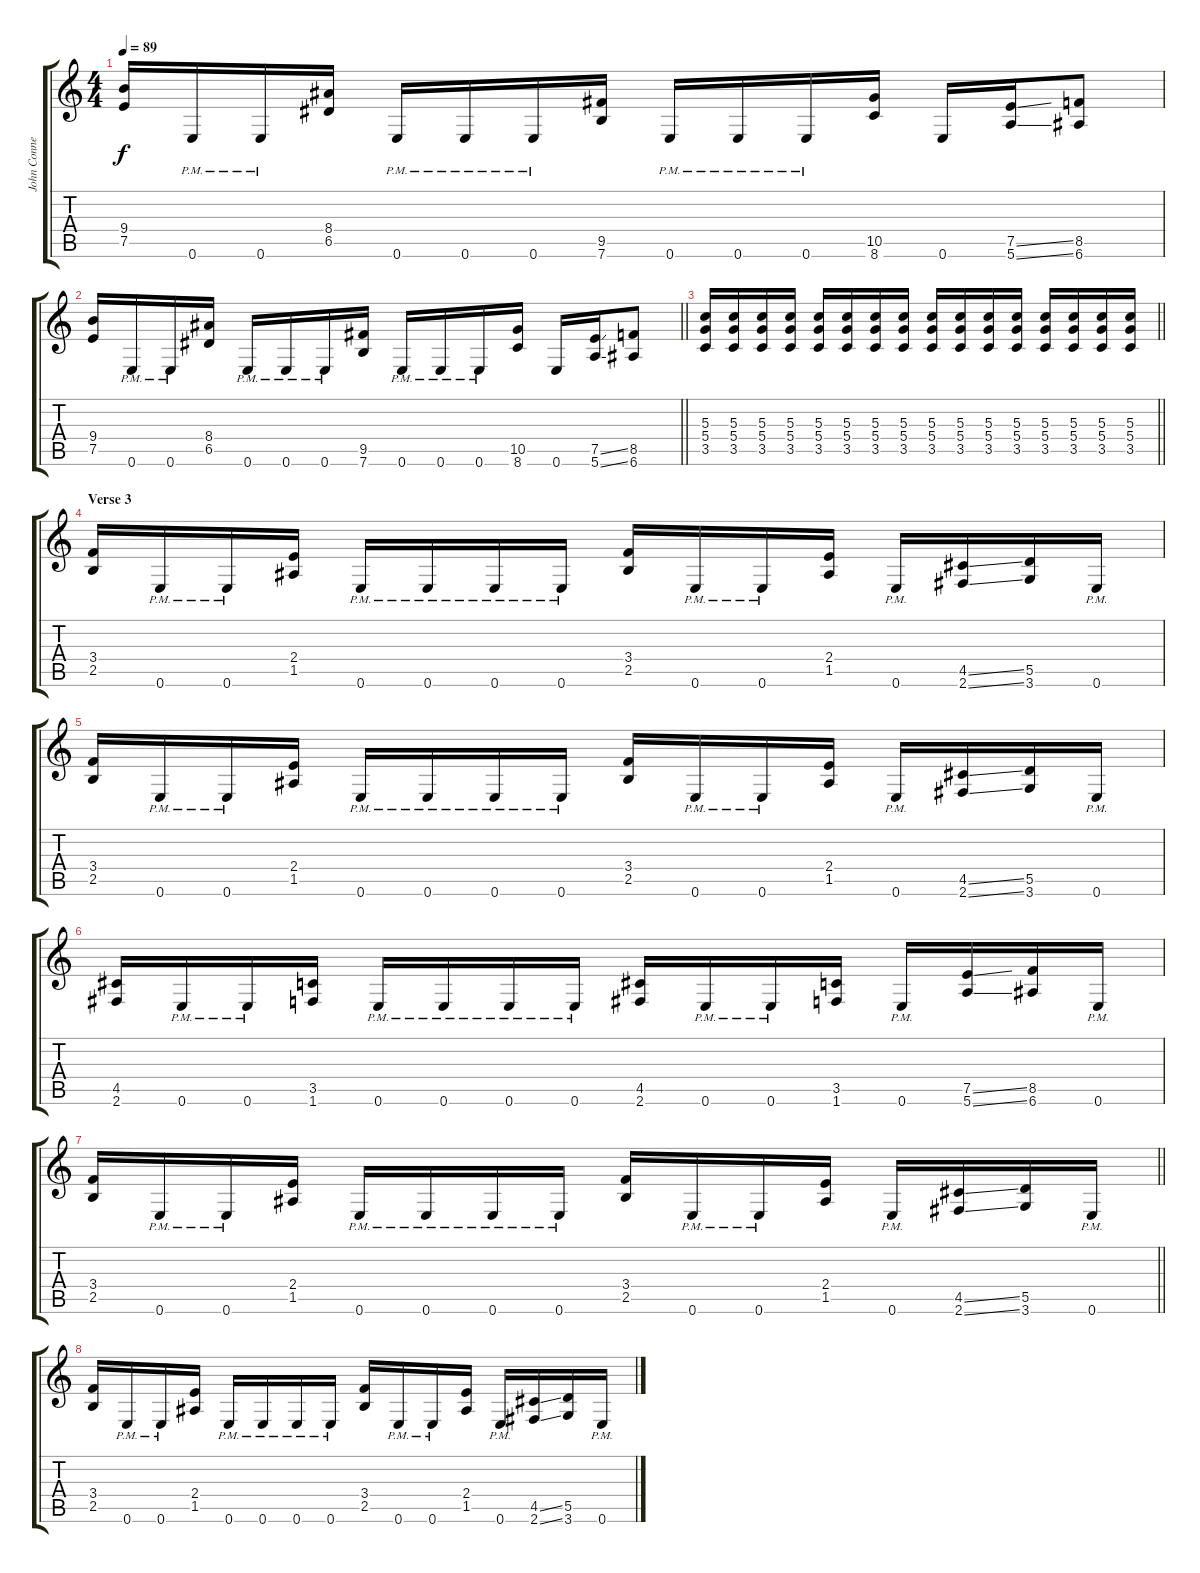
\track ("John Connelly (Rhythm Guitar)" "John Conne") {instrument distortionguitar}
\staff {score tabs}
\tuning (E4 B3 G3 D3 A2 E2) {hide}
\ts (4 4)
\tempo 89
\clef g2
\ks c
(9.4 7.5).16{dy f} 0.6{pm}.16 0.6{pm}.16 (8.4 6.5).16 0.6{pm}.16 0.6{pm}.16 0.6{pm}.16 (9.5 7.6).16 0.6{pm}.16 0.6{pm}.16 0.6{pm}.16 (10.5 8.6).16 0.6.16 (7.5{ss} 5.6{ss}).16 (8.5 6.6).8 |
\barLineRight lightlight
(9.4 7.5).16 0.6{pm}.16 0.6{pm}.16 (8.4 6.5).16 0.6{pm}.16 0.6{pm}.16 0.6{pm}.16 (9.5 7.6).16 0.6{pm}.16 0.6{pm}.16 0.6{pm}.16 (10.5 8.6).16 0.6.16 (7.5{ss} 5.6{ss}).16 (8.5 6.6).8 |
\barLineRight lightlight
(5.3 5.4 3.5).16 (5.3 5.4 3.5).16 (5.3 5.4 3.5).16 (5.3 5.4 3.5).16 (5.3 5.4 3.5).16 (5.3 5.4 3.5).16 (5.3 5.4 3.5).16 (5.3 5.4 3.5).16 (5.3 5.4 3.5).16 (5.3 5.4 3.5).16 (5.3 5.4 3.5).16 (5.3 5.4 3.5).16 (5.3 5.4 3.5).16 (5.3 5.4 3.5).16 (5.3 5.4 3.5).16 (5.3 5.4 3.5).16 |
\section ("" "Verse 3")
(3.4 2.5).16 0.6{pm}.16 0.6{pm}.16 (2.4 1.5).16 0.6{pm}.16 0.6{pm}.16 0.6{pm}.16 0.6{pm}.16 (3.4 2.5).16 0.6{pm}.16 0.6{pm}.16 (2.4 1.5).16 0.6{pm}.16 (4.5{ss} 2.6{ss}).16 (5.5 3.6).16 0.6{pm}.16 |
(3.4 2.5).16 0.6{pm}.16 0.6{pm}.16 (2.4 1.5).16 0.6{pm}.16 0.6{pm}.16 0.6{pm}.16 0.6{pm}.16 (3.4 2.5).16 0.6{pm}.16 0.6{pm}.16 (2.4 1.5).16 0.6{pm}.16 (4.5{ss} 2.6{ss}).16 (5.5 3.6).16 0.6{pm}.16 |
(4.5 2.6).16 0.6{pm}.16 0.6{pm}.16 (3.5 1.6).16 0.6{pm}.16 0.6{pm}.16 0.6{pm}.16 0.6{pm}.16 (4.5 2.6).16 0.6{pm}.16 0.6{pm}.16 (3.5 1.6).16 0.6{pm}.16 (7.5{ss} 5.6{ss}).16 (8.5 6.6).16 0.6{pm}.16 |
\barLineRight lightlight
(3.4 2.5).16 0.6{pm}.16 0.6{pm}.16 (2.4 1.5).16 0.6{pm}.16 0.6{pm}.16 0.6{pm}.16 0.6{pm}.16 (3.4 2.5).16 0.6{pm}.16 0.6{pm}.16 (2.4 1.5).16 0.6{pm}.16 (4.5{ss} 2.6{ss}).16 (5.5 3.6).16 0.6{pm}.16 |
(3.4 2.5).16 0.6{pm}.16 0.6{pm}.16 (2.4 1.5).16 0.6{pm}.16 0.6{pm}.16 0.6{pm}.16 0.6{pm}.16 (3.4 2.5).16 0.6{pm}.16 0.6{pm}.16 (2.4 1.5).16 0.6{pm}.16 (4.5{ss} 2.6{ss}).16 (5.5 3.6).16 0.6{pm}.16
